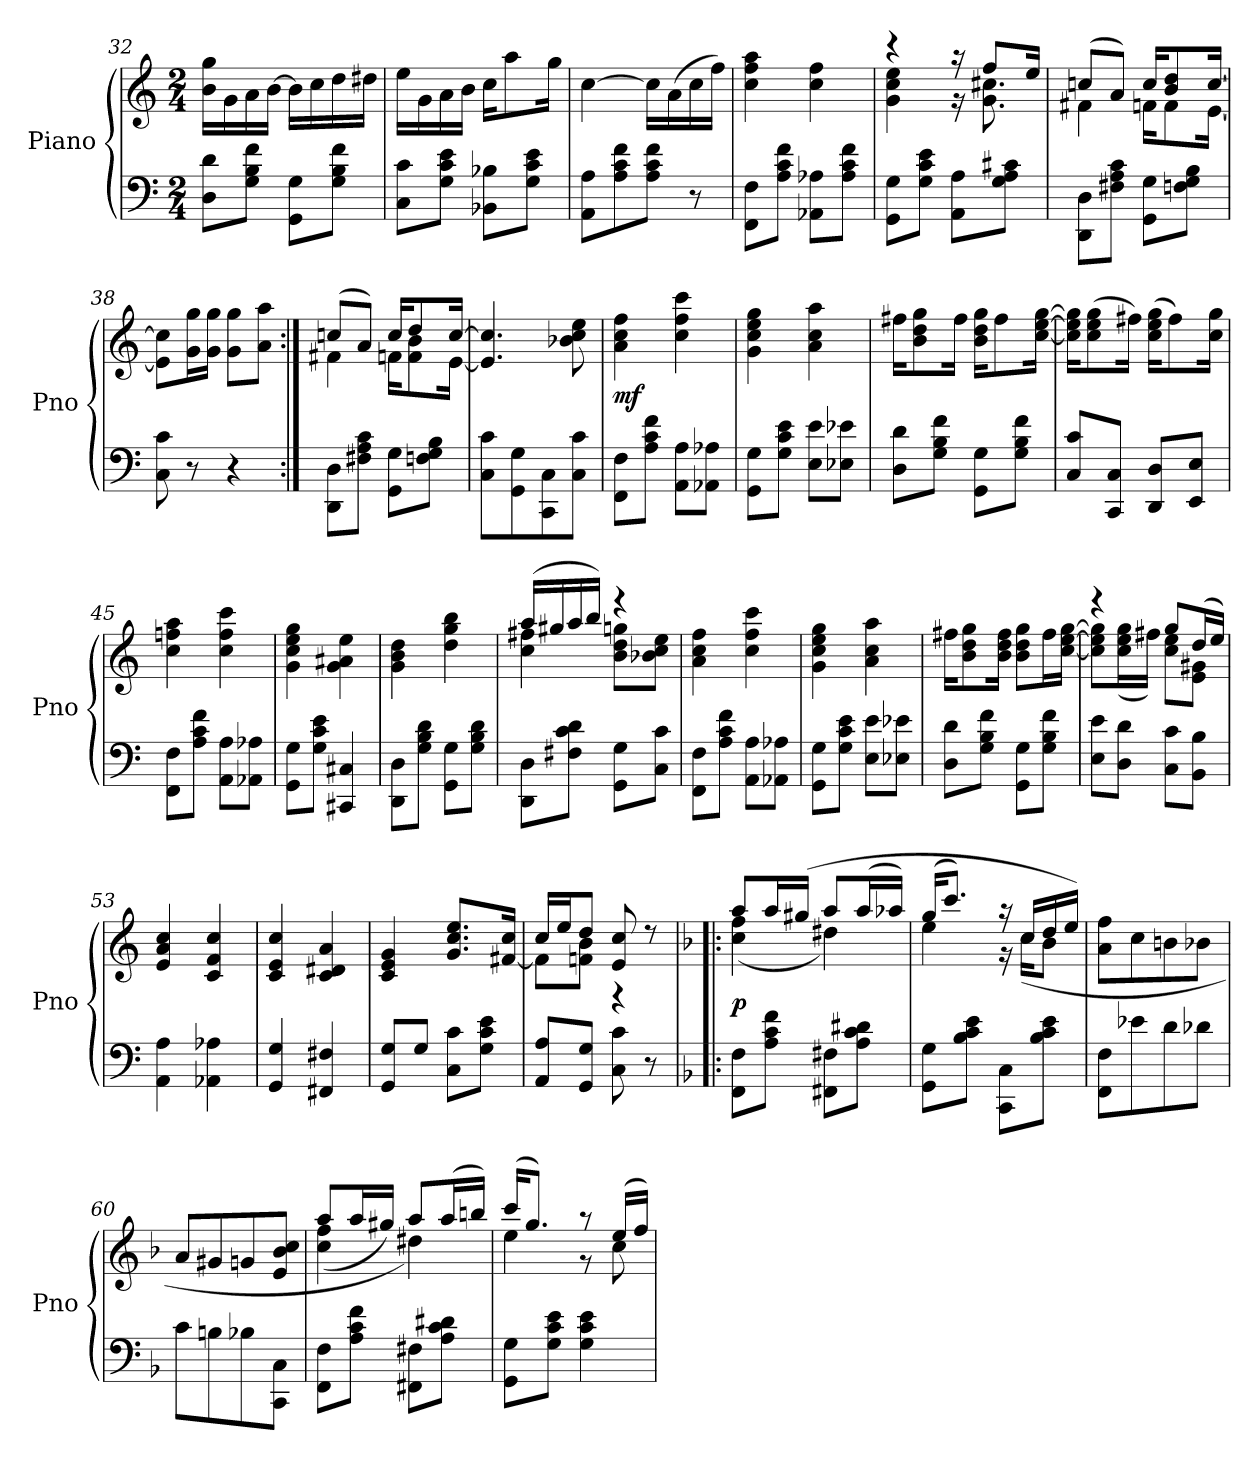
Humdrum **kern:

**kern	**kern	**dynam
*part1	*part1	*part1
*staff2	*staff1	*staff1/2
*I"Piano	*	*
*I'Pno	*	*
*clefF4	*clefG2	*
*k[]	*k[]	*
*M2/4	*M2/4	*
=32	=32	=32
8D\ 8d\L	16b\ 16gg\LL	.
.	16g\	.
8G\ 8B\ 8f\J	16a\	.
.	[16b\JJ	.
8GG\ 8G\L	16b\LL]	.
.	16cc\	.
8G\ 8B\ 8f\J	16dd\	.
.	16dd#X\JJ	.
=33	=33	=33
8C\ 8c\L	16ee\LL	.
.	16g\	.
8G\ 8c\ 8e\J	16a\	.
.	16b\JJ	.
8BB-X\ 8B-X\L	16cc\KL	.
.	8aa\	.
8G\ 8c\ 8e\J	.	.
.	16gg\Jk	.
=34	=34	=34
8AA\ 8A\L	[4cc\	.
8A\ 8c\ 8f\	.	.
8A\ 8c\ 8f\J	16cc\LL]	.
.	(16a\	.
8r	16cc\	.
.	16ff\JJ)	.
=35	=35	=35
8FF\ 8F\L	4cc\ 4ff\ 4aa\	.
8A\ 8c\ 8f\J	.	.
8AA-X\ 8A-X\L	4cc\ 4ff\	.
8A-\ 8c\ 8f\J	.	.
=36	=36	=36
*	*^	*
8GG\ 8G\L	4r	4g\ 4cc\ 4ee\	.
8G\ 8c\ 8e\J	.	.	.
8AA\ 8A\L	16r	16r	.
.	8ff/L	8.g\ 8.cc#X\	.
8G\ 8A\ 8c#X\J	.	.	.
.	16ee/Jk	.	.
=37	=37	=37	=37
8DD\ 8D\L	(8ccn/L	4f#X\	.
8F#X\ 8A\ 8c\J	8a/J)	.	.
8GG\ 8G\L	16cc/KL	16fn\KL	.
.	8b/ 8dd/	8f\	.
8Fn\ 8G\ 8B\J	.	.	.
.	[16cc/Jk	[16e\Jk	.
*	*v	*v	*
=38	=38	=38
8C\ 8c\	8e]\ 8cc]\L	.
8r	16g\ 16gg\L	.
.	16g\ 16gg\JJ	.
4r	8g\ 8gg\L	.
.	8a\ 8aa\J	.
=39:|!	=39:|!	=39:|!
*	*^	*
8DD\ 8D\L	(8ccn/L	4f#X\	.
8F#X\ 8A\ 8c\J	8a/J)	.	.
8GG\ 8G\L	16cc/KL	16fn\KL	.
.	8dd/	8f\ 8b\	.
8Fn\ 8G\ 8B\J	.	.	.
.	[16cc/Jk	[16e\Jk	.
*	*v	*v	*
=40	=40	=40
8C\ 8c\L	4.e]/ 4.cc]/	.
8GG\ 8G\	.	.
8CC\ 8C\	.	.
8C\ 8c\J	8b-X\ 8cc\ 8ee\	.
=41	=41	=41
8FF\ 8F\L	4a\ 4cc\ 4ff\	mf
8A\ 8c\ 8f\J	.	.
8AA\ 8A\L	4cc\ 4ff\ 4ccc\	.
8AA-X\ 8A-X\J	.	.
=42	=42	=42
8GG\ 8G\L	4g\ 4cc\ 4ee\ 4gg\	.
8G\ 8c\ 8e\J	.	.
8E\ 8e\L	4a\ 4cc\ 4aa\	.
8E-X\ 8e-X\J	.	.
=43	=43	=43
8D\ 8d\L	16ff#X\KL	.
.	8b\ 8dd\ 8gg\	.
8G\ 8B\ 8f\J	.	.
.	16ff#\Jk	.
8GG\ 8G\L	16b\ 16dd\ 16gg\KL	.
.	8ff#\	.
8G\ 8B\ 8f\J	.	.
.	[16cc\ [16ee\ [16gg\Jk	.
=44	=44	=44
8C/ 8c/L	16cc]\ 16ee]\ 16gg]\KL	.
.	(8cc\ 8ee\ 8gg\	.
8CC/ 8C/J	.	.
.	16ff#X\Jk)	.
8DD/ 8D/L	(16cc\ 16ee\ 16gg\KL	.
.	8ff#\)	.
8EE/ 8E/J	.	.
.	16cc\ 16gg\Jk	.
=45	=45	=45
8FF\ 8F\L	4cc\ 4ffn\ 4aa\	.
8A\ 8c\ 8f\J	.	.
8AA\ 8A\L	4cc\ 4ff\ 4ccc\	.
8AA-X\ 8A-X\J	.	.
=46	=46	=46
8GG\ 8G\L	4g\ 4cc\ 4ee\ 4gg\	.
8G\ 8c\ 8e\J	.	.
4CC#X/ 4C#X/	4g\ 4a#X\ 4ee\	.
=47	=47	=47
8DD\ 8D\L	4g\ 4b\ 4dd\	.
8G\ 8B\ 8d\J	.	.
8GG\ 8G\L	4dd\ 4gg\ 4bb\	.
8G\ 8B\ 8d\J	.	.
=48	=48	=48
*	*^	*
8DD\ 8D\L	(16aa/LL	4cc\ 4ff#X\	.
.	16gg#X/	.	.
8F#X\ 8c\ 8d\J	16aa/	.	.
.	16bb/JJ)	.	.
8GG\ 8G\L	4r	8b\ 8dd\ 8ggn\L	.
8C\ 8c\J	.	8b-X\ 8cc\ 8ee\J	.
*	*v	*v	*
=49	=49	=49
8FF\ 8F\L	4a\ 4cc\ 4ff\	.
8A\ 8c\ 8f\J	.	.
8AA\ 8A\L	4cc\ 4ff\ 4ccc\	.
8AA-X\ 8A-X\J	.	.
=50	=50	=50
8GG\ 8G\L	4g\ 4cc\ 4ee\ 4gg\	.
8G\ 8c\ 8e\J	.	.
8E\ 8e\L	4a\ 4cc\ 4aa\	.
8E-X\ 8e-X\J	.	.
=51	=51	=51
8D\ 8d\L	16ff#X\KL	.
.	8b\ 8dd\ 8gg\	.
8G\ 8B\ 8f\J	.	.
.	16b\ 16dd\ 16ff#\Jk	.
8GG\ 8G\L	8b\ 8dd\ 8gg\L	.
8G\ 8B\ 8f\J	16ff#\L	.
.	[16cc\ [16ee\ [16gg\JJ	.
=52	=52	=52
*	*^	*
8E\ 8e\L	4r	8cc]\ 8ee]\ 8gg]\L	.
8D\ 8d\J	.	(16cc\ 16ee\ 16gg\L	.
.	.	16ff#X\JJ)	.
8C\ 8c\L	8gg/L	8cc\ 8ee\L	.
8BB\ 8B\J	(16dd/L	8e\ 8g#X\J	.
.	16ee/JJ)	.	.
*	*v	*v	*
=53	=53	=53
4AA\ 4A\	4e/ 4a/ 4cc/	.
4AA-X\ 4A-X\	4c/ 4f/ 4cc/	.
=54	=54	=54
4GG/ 4G/	4c/ 4e/ 4cc/	.
4FF#X/ 4F#X/	4c/ 4d#X/ 4a/	.
=55	=55	=55
8GG/ 8G/L	4c/ 4e/ 4g/	.
8G/J	.	.
8C\ 8c\L	8.g/ 8.cc/ 8.ee/L	.
8G\ 8c\ 8e\J	.	.
.	[16f#X/ 16cc/Jk	.
=56	=56	=56
*	*^	*
8AA/ 8A/L	16cc/LL	8f#\L]	.
.	16ee/J	.	.
8GG/ 8G/J	8dd/J	8fn\ 8b\J	.
8C\ 8c\	8e/ 8cc/	4r	.
8r	8r	.	.
=57!|:	=57!|:	=57!|:	=57!|:
*k[b-]	*k[b-]	*	*
8FF\ 8F\L	8aa/L	(4cc\ 4ff\	p
8A\ 8c\ 8f\J	16aa/L	.	.
.	(16gg#X/JJ	.	.
8FF#X\ 8F#X\L	8aa/L	4dd#X\)	.
8A\ 8c\ 8d#X\J	(16aa/L	.	.
.	16aa-X/JJ)	.	.
=58	=58	=58	=58
8GG\ 8G\L	(16gg/KL	4ee\	.
.	8.ccc/J)	.	.
8B-\ 8c\ 8e\J	.	.	.
8CC\ 8C\L	16r	16r	.
.	16cc/LL	(16cc\KL	.
8B-\ 8c\ 8e\J	16dd/	8b-\J	.
.	16ee/JJ)	.	.
*	*v	*v	*
=59	=59	=59
8FF\ 8F\L	8a\ 8ff\L	.
8e-X\	8cc\	.
8d\	8bn\	.
8d-X\J	8b-X\J	.
=60	=60	=60
8c\L	8a/L	.
8Bn\	8g#X/	.
8B-X\	8gn/	.
8CC\ 8C\J	8e/ 8b-/ 8cc/J	.
=61	=61	=61
*	*^	*
8FF\ 8F\L	8aa/L	(4cc\ 4ff\	.
8A\ 8c\ 8f\J	16aa/L	.	.
.	16gg#X/JJ)	.	.
8FF#X\ 8F#X\L	8aa/L	4dd#X\)	.
8A\ 8c\ 8d#X\J	(16aa/L	.	.
.	16bbn/JJ)	.	.
=62	=62	=62	=62
8GG\ 8G\L	(16ccc/KL	4ee\	.
.	8.gg/J)	.	.
8G\ 8c\ 8e\J	.	.	.
4G\ 4c\ 4e\	8r	8r	.
.	(16ee/LL	8cc\	.
.	16ff/JJ)	.	.
*	*v	*v	*
=	=	=
*-	*-	*-
